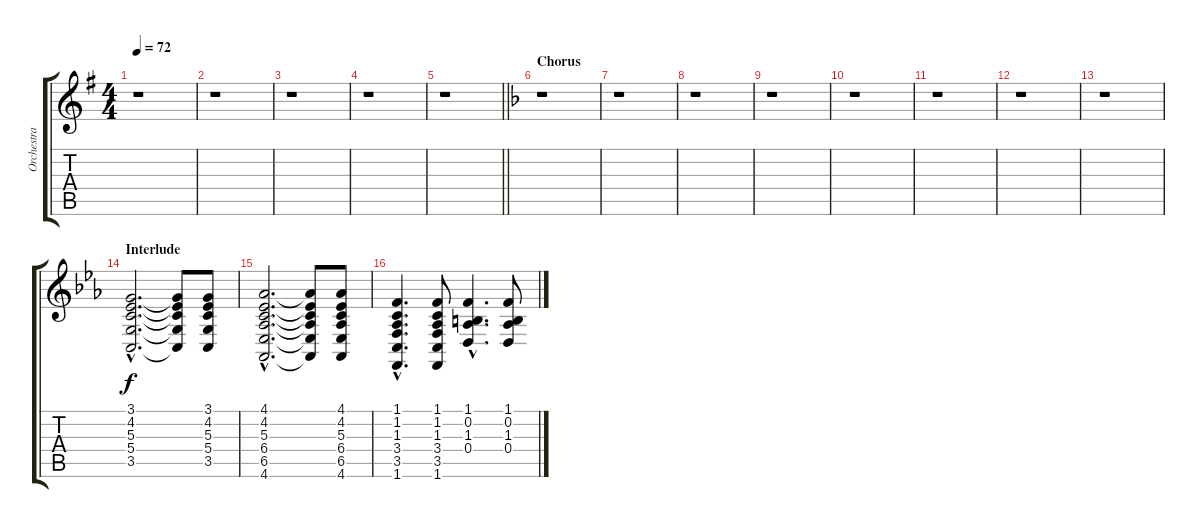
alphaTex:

\track ("Orchestra" "Orchestra") {instrument stringensemble1}
\staff {score tabs}
\tuning (E4 B3 G3 D3 A2 E2) {hide}
\ts (4 4)
\tempo 72
\clef g2
\ks g
r.1{dy f} |
r.1 |
r.1 |
r.1 |
\barLineRight lightlight
r.1 |
\section ("" "Chorus")
\ks f
r.1 |
r.1 |
r.1 |
r.1 |
r.1 |
r.1 |
r.1 |
r.1 |
\section ("" "Interlude")
\ks eb
(3.1{hac} 4.2{hac} 5.3{hac} 5.4{hac} 3.5{hac}).2{d} (3.1{t} 4.2{t} 5.3{t} 5.4{t} 3.5{t}).8 (3.1 4.2 5.3 5.4 3.5).8 |
(4.1{hac} 4.2{hac} 5.3{hac} 6.4{hac} 6.5{hac} 4.6{hac}).2{d} (4.1{t} 4.2{t} 5.3{t} 6.4{t} 6.5{t} 4.6{t}).8 (4.1 4.2 5.3 6.4 6.5 4.6).8 |
(1.1{hac} 1.2{hac} 1.3{hac} 3.4{hac} 3.5{hac} 1.6{hac}).4{d} (1.1 1.2 1.3 3.4 3.5 1.6).8 (1.1{hac} 0.2{hac} 1.3{hac} 0.4{hac}).4{d} (1.1 0.2 1.3 0.4).8
